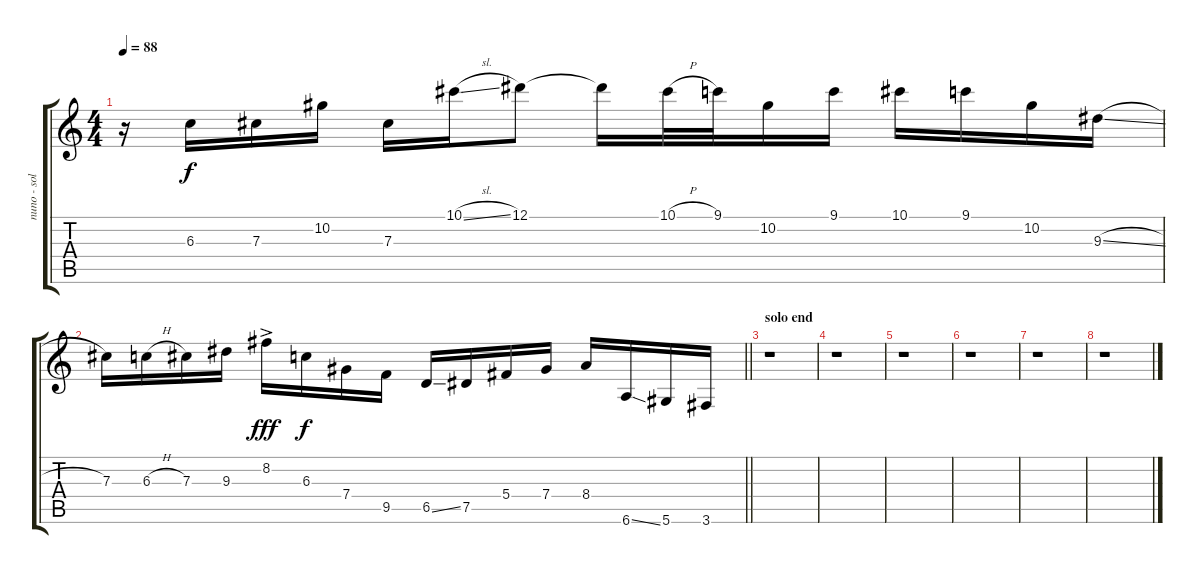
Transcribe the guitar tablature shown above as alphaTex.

\track ("nuno - solo w/ wah" "nuno - sol") {instrument distortionguitar}
\staff {score tabs}
\tuning (Eb4 Bb3 Gb3 Db3 Ab2 Eb2) {hide}
\ts (4 4)
\tempo 88
\clef g2
\ks c
r.16{dy f} 6.3.16 7.3.16 10.2.16 7.3.16 10.1{sl}.16 12.1.8 12.1{t}.16 10.1{h}.32 9.1.32 10.2.16 9.1.16 10.1.16 9.1.16 10.2.16 9.3{sl}.16 |
\barLineRight lightlight
7.3.16 6.3{h}.16 7.3.16 9.3.16 8.2{ac}.16{dy fff} 6.3.16{dy f} 7.4.16 9.5.16 6.5{ss}.16 7.5.16 5.4.16 7.4.16 8.4.16 6.6{ss}.16 5.6.16 3.6.16 |
\section ("" "solo end")
r.1 |
r.1 |
r.1 |
r.1 |
r.1 |
r.1
